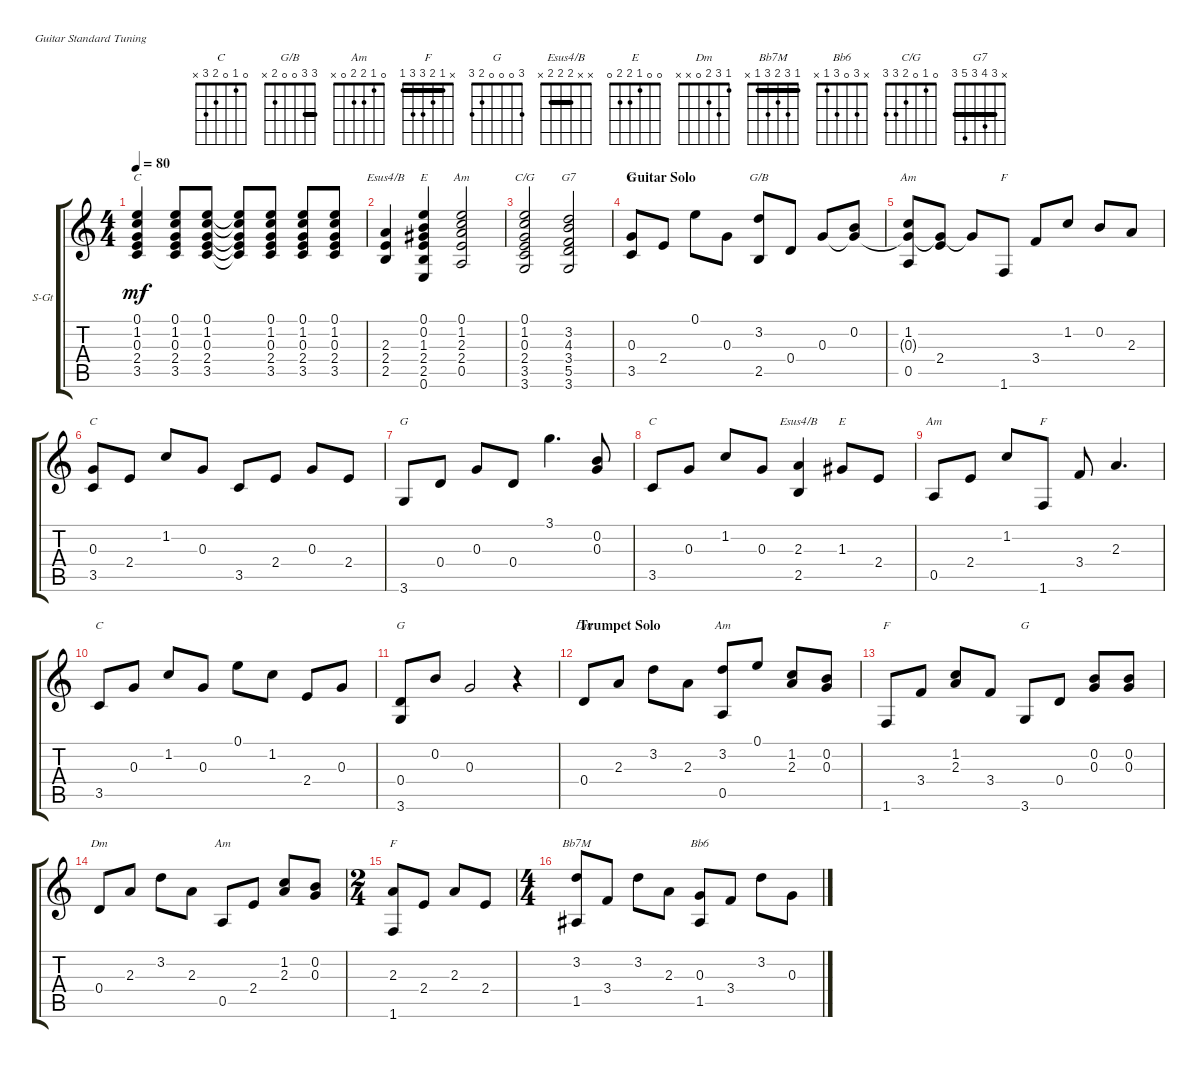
\defaultSystemsLayout 4
\bracketExtendMode groupsimilarinstruments
\firstSystemTrackNameOrientation horizontal
\otherSystemsTrackNameOrientation horizontal
\track ("Guitar 1 (steel)" "S-Gt") {instrument acousticguitarsteel}
\staff {score tabs}
\tuning (E4 B3 G3 D3 A2 E2)
\chord ("C" 0 1 0 2 3 x)
\chord ("G/B" 3 3 0 0 2 x) {barre 3}
\chord ("Am" 0 1 2 2 0 x)
\chord ("F" x 1 2 3 3 1) {barre 1}
\chord ("G" 3 0 0 0 2 3)
\chord ("Esus4/B" x x 2 2 2 x) {barre (2 2)}
\chord ("E" 0 0 1 2 2 0)
\chord ("Dm" 1 3 2 0 x x)
\chord ("Bb7M" 1 3 2 3 1 x) {barre 1}
\chord ("Bb6" x 3 0 3 1 x)
\chord ("C/G" 0 1 0 2 3 3)
\chord ("G7" x 3 4 3 5 3) {barre (3 3)}
\ts (4 4)
\tempo 80
\clef g2
\ks c
(3.5 2.4 0.3 1.2 0.1).4{ch "C" dy mf} (3.5 2.4 0.3 1.2 0.1).8 (3.5 2.4 0.3 1.2 0.1).8 (3.5{t} 2.4{t} 0.3{t} 1.2{t} 0.1{t}).8 (3.5 2.4 0.3 1.2 0.1).8 (3.5 2.4 0.3 1.2 0.1).8 (3.5 2.4 0.3 1.2 0.1).8 |
(2.5 2.4 2.3).4{ch "Esus4/B"} (0.6 2.5 2.4 1.3 0.2 0.1).4{ch "E"} (0.5 2.4 2.3 1.2 0.1).2{ch "Am"} |
(3.6 3.5 2.4 0.3 1.2 0.1).2{ch "C/G"} (3.6 5.5 3.4 4.3 3.2).2{ch "G7"} |
\section ("" "Guitar Solo")
(3.5 0.3).8{ch "C"} 2.4.8 0.1.8 0.3.8 (3.2 2.5).8{ch "G/B"} 0.4.8 0.3.8 (0.2 0.3{t}).8 |
(0.5 1.2 0.3{t}).8{ch "Am"} (2.4 0.3{t}).8 0.3{t}.8 1.6.8{ch "F"} 3.4.8 1.2.8 0.2.8 2.3.8 |
(0.3 3.5).8{ch "C"} 2.4.8 1.2.8 0.3.8 3.5.8 2.4.8 0.3.8 2.4.8 |
3.6.8{ch "G"} 0.4.8 0.3.8 0.4.8 3.1.4{d} (0.2 0.3).8 |
3.5.8{ch "C"} 0.3.8 1.2.8 0.3.8 (2.3 2.5).4{ch "Esus4/B"} 1.3.8{ch "E"} 2.4.8 |
0.5.8{ch "Am"} 2.4.8 1.2.8 1.6.8{ch "F"} 3.4.8 2.3.4{d} |
3.5.8{ch "C"} 0.3.8 1.2.8 0.3.8 0.1.8 1.2.8 2.4.8 0.3.8 |
(3.6 0.4).8{ch "G"} 0.2.8 0.3.2 r.4 |
\section ("" "Trumpet Solo")
0.4.8{ch "Dm"} 2.3.8 3.2.8 2.3.8 (3.2 0.5).8{ch "Am"} 0.1.8 (1.2 2.3).8 (0.2 0.3).8 |
1.6.8{ch "F"} 3.4.8 (2.3 1.2).8 3.4.8 3.6.8{ch "G"} 0.4.8 (0.3 0.2).8 (0.2 0.3).8 |
0.4.8{ch "Dm"} 2.3.8 3.2.8 2.3.8 0.5.8{ch "Am"} 2.4.8 (2.3 1.2).8 (0.2 0.3).8 |
\ts (2 4)
(1.6 2.3).8{ch "F"} 2.4.8 2.3.8 2.4.8 |
\ts (4 4)
(1.5 3.2).8{ch "Bb7M"} 3.4.8 3.2.8 2.3.8 (0.3 1.5).8{ch "Bb6"} 3.4.8 3.2.8 0.3.8
